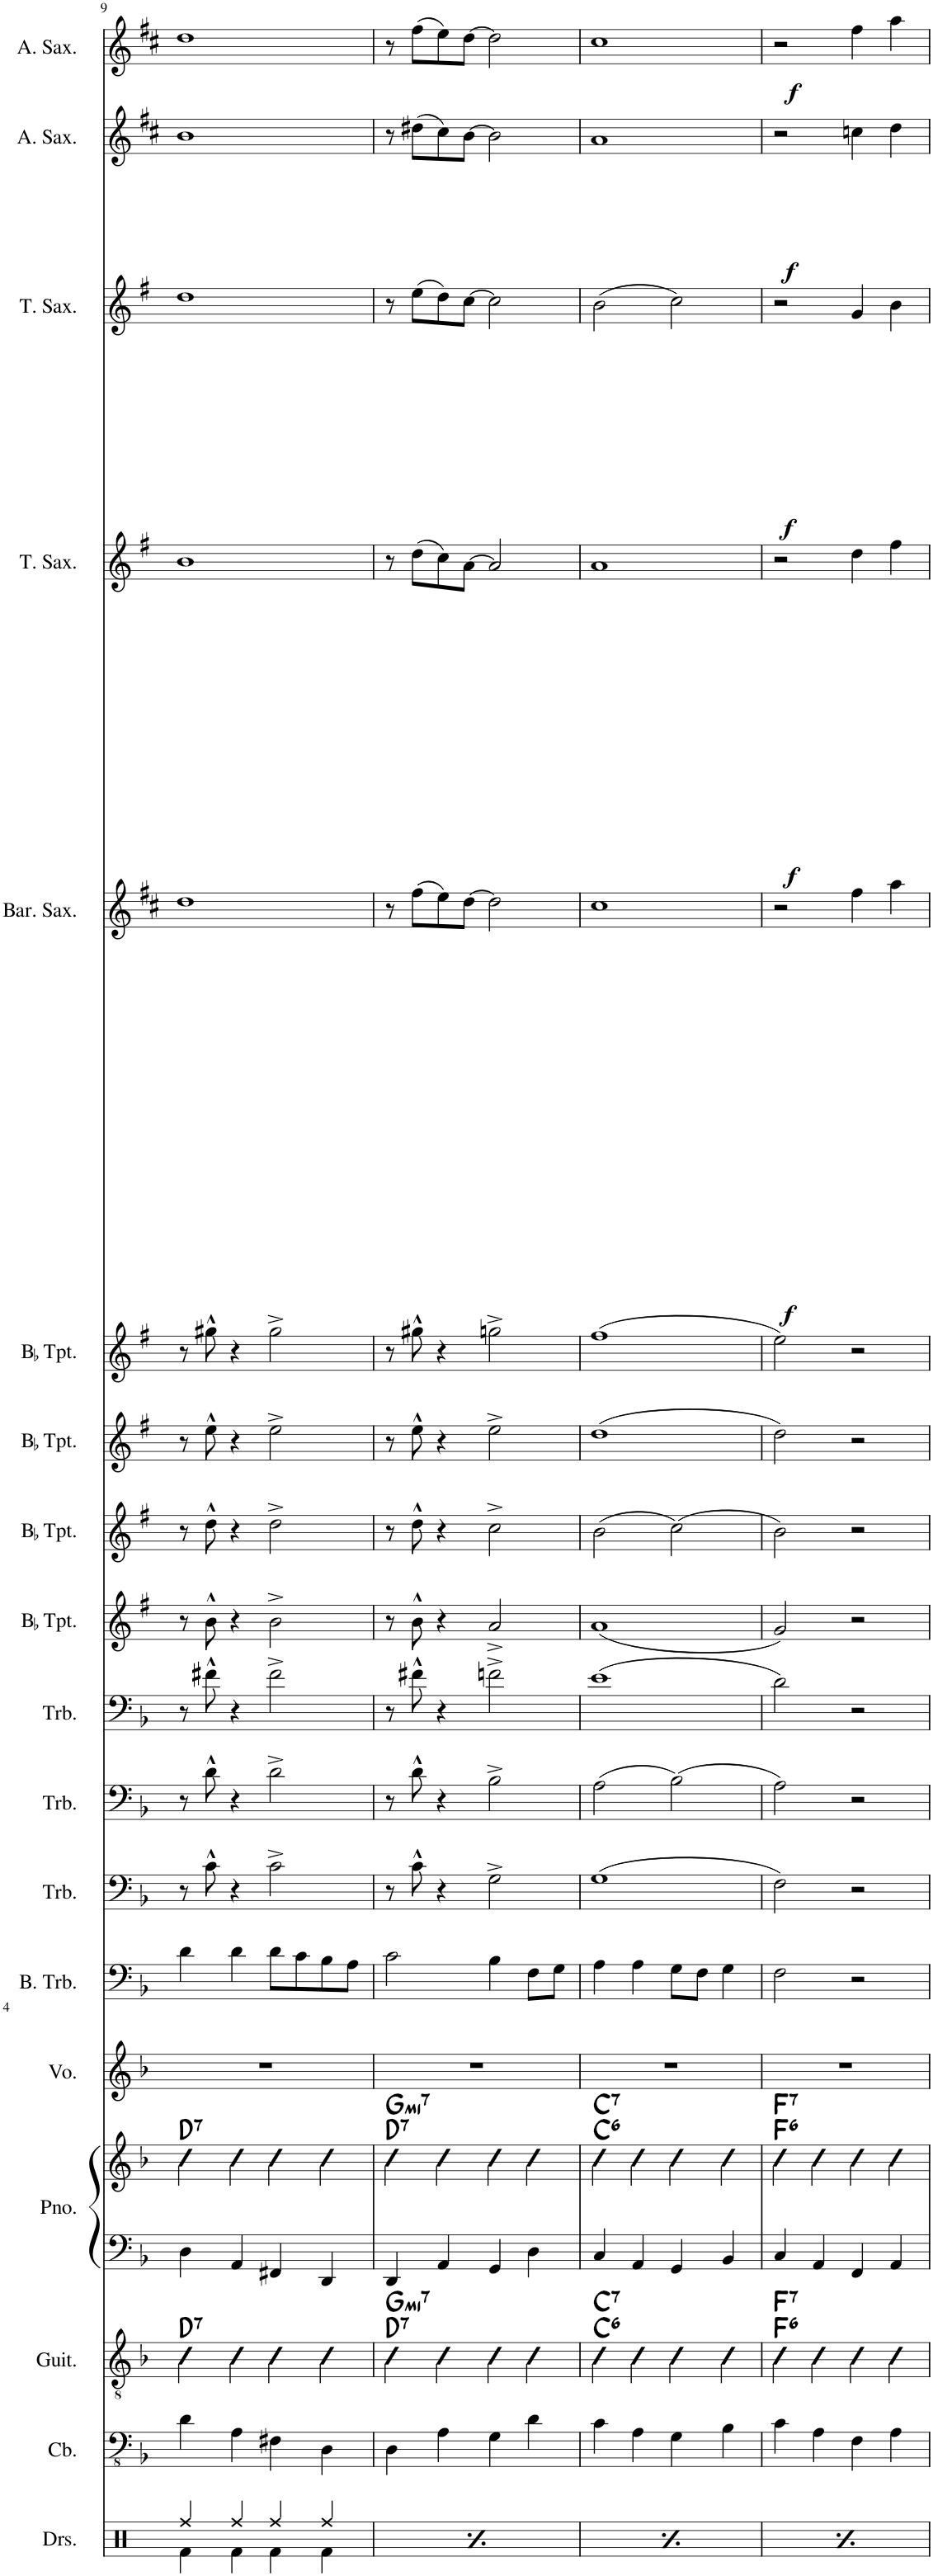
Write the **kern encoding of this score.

**kern	**kern	**kern	**harte	**kern	**kern	**harte	**kern	**kern	**kern	**kern	**kern	**kern	**kern	**kern	**kern	**kern	**dynam	**kern	**dynam	**kern	**dynam	**kern	**dynam	**kern	**dynam
*part18	*part17	*part16	*part16	*part15	*part15	*part15	*part14	*part13	*part12	*part11	*part10	*part9	*part8	*part7	*part6	*part5	*part5	*part4	*part4	*part3	*part3	*part2	*part2	*part1	*part1
*staff19	*staff18	*staff17	*	*staff16	*staff15	*	*staff14	*staff13	*staff12	*staff11	*staff10	*staff9	*staff8	*staff7	*staff6	*staff5	*staff5	*staff4	*staff4	*staff3	*staff3	*staff2	*staff2	*staff1	*staff1
*I"Drumset	*I"Double Bass	*I"Guitar	*	*I"Piano	*	*	*I"Voice	*I"Bass Trombone	*I"Trombone	*I"Trombone	*I"Trombone	*I"BaccidentalFlat Trumpet	*I"BaccidentalFlat Trumpet	*I"BaccidentalFlat Trumpet	*I"BaccidentalFlat Trumpet	*I"Baritone Saxophone	*	*I"Tenor Saxophone	*	*I"Tenor Saxophone	*	*I"Alto Saxophone	*	*I"Alto Saxophone	*
*I'Drs.	*	*I'Guit.	*	*I'Pno.	*	*	*I'Vo.	*I'B. Trb.	*I'Trb.	*I'Trb.	*I'Trb.	*I'BaccidentalFlat Tpt.	*I'BaccidentalFlat Tpt.	*I'BaccidentalFlat Tpt.	*I'BaccidentalFlat Tpt.	*I'Bar. Sax.	*	*I'T. Sax.	*	*I'T. Sax.	*	*I'A. Sax.	*	*I'A. Sax.	*
!!LO:PB:g=z
*clefX	*clefFv4	*clefGv2	*	*clefF4	*clefG2	*	*clefG2	*clefF4	*clefF4	*clefF4	*clefF4	*clefG2	*clefG2	*clefG2	*clefG2	*clefG2	*	*clefG2	*	*clefG2	*	*clefG2	*	*clefG2	*
*	*Trd7c12	*	*	*	*	*	*	*	*	*	*	*Trd1c2	*Trd1c2	*Trd1c2	*Trd1c2	*Trd12c21	*	*Trd8c14	*	*Trd8c14	*	*Trd5c9	*	*Trd5c9	*
*k[]	*k[b-]	*k[b-]	*	*k[b-]	*k[b-]	*	*k[b-]	*k[b-]	*k[b-]	*k[b-]	*k[b-]	*k[f#]	*k[f#]	*k[f#]	*k[f#]	*k[f#c#]	*	*k[f#]	*	*k[f#]	*	*k[f#c#]	*	*k[f#c#]	*
*M4/4	*M4/4	*M4/4	*	*M4/4	*M4/4	*	*M4/4	*M4/4	*M4/4	*M4/4	*M4/4	*M4/4	*M4/4	*M4/4	*M4/4	*M4/4	*	*M4/4	*	*M4/4	*	*M4/4	*	*M4/4	*
=9	=9	=9	=9	=9	=9	=9	=9	=9	=9	=9	=9	=9	=9	=9	=9	=9	=9	=9	=9	=9	=9	=9	=9	=9	=9
*^	*	*	*	*	*	*	*	*	*	*	*	*	*	*	*	*	*	*	*	*	*	*	*	*	*
!	!	!	!	!LO:H:kt=7	!	!	!LO:H:kt=7	!	!	!	!	!	!	!	!	!	!	!	!	!	!	!	!	!	!	!
4Rff/	4Rf\	4D\	4c\	D:7	4D\	4cc\	D:7	1r	4d\	8r	8r	8r	8r	8r	8r	8r	1dd	.	1b	.	1dd	.	1b	.	1dd	.
.	.	.	.	.	.	.	.	.	.	8c^^\	8d^^\	8f#X^^\	8b^^\	8dd^^\	8ee^^\	8gg#X^^\	.	.	.	.	.	.	.	.	.	.
4Rff/	4Rf\	4AA\	4c\	.	4AA/	4cc\	.	.	4d\	4r	4r	4r	4r	4r	4r	4r	.	.	.	.	.	.	.	.	.	.
4Rff/	4Rf\	4FF#X\	4c\	.	4FF#X/	4cc\	.	.	8d\L	2c^\	2d^\	2f#^\	2b^\	2dd^\	2ee^\	2gg#^\	.	.	.	.	.	.	.	.	.	.
.	.	.	.	.	.	.	.	.	8c\	.	.	.	.	.	.	.	.	.	.	.	.	.	.	.	.	.
4Rff/	4Rf\	4DD\	4c\	.	4DD/	4cc\	.	.	8B-\	.	.	.	.	.	.	.	.	.	.	.	.	.	.	.	.	.
.	.	.	.	.	.	.	.	.	8A\J	.	.	.	.	.	.	.	.	.	.	.	.	.	.	.	.	.
=10	=10	=10	=10	=10	=10	=10	=10	=10	=10	=10	=10	=10	=10	=10	=10	=10	=10	=10	=10	=10	=10	=10	=10	=10	=10	=10
!	!	!	!	!LO:H:n=1:kt=7	!	!	!	!	!	!	!	!	!	!	!	!	!	!	!	!	!	!	!	!	!	!
!	!	!	!	!LO:H:n=2:kt=m7	!	!	!LO:H:n=1:kt=7	!	!	!	!	!	!	!	!	!	!	!	!	!	!	!	!	!	!	!
!	!	!	!	!	!	!	!LO:H:n=2:kt=m7	!	!	!	!	!	!	!	!	!	!	!	!	!	!	!	!	!	!	!
4Rff/	4Rf\	4DD\	4c\	D:7 G:min7	4DD/	4cc\	D:7 G:min7	1r	2c\	8r	8r	8r	8r	8r	8r	8r	8r	.	8r	.	8r	.	8r	.	8r	.
.	.	.	.	.	.	.	.	.	.	8c^^\	8d^^\	8f#X^^\	8b^^\	8dd^^\	8ee^^\	8gg#X^^\	(8ff#\L	.	(8dd\L	.	(8ee\L	.	(8dd#X\L	.	(8ff#\L	.
4Rff/	4Rf\	4AA\	4c\	.	4AA/	4cc\	.	.	.	4r	4r	4r	4r	4r	4r	4r	8ee\)	.	8cc\)	.	8dd\)	.	8cc#\)	.	8ee\)	.
.	.	.	.	.	.	.	.	.	.	.	.	.	.	.	.	.	[8dd\J	.	[8a\J	.	[8cc\J	.	[8b\J	.	[8dd\J	.
4Rff/	4Rf\	4GG\	4c\	.	4GG/	4cc\	.	.	4B-\	2G^\	2B-^\	2fn^\	2a^/	2cc^\	2ee^\	2ggn^\	2dd\]	.	2a/]	.	2cc\]	.	2b\]	.	2dd\]	.
4Rff/	4Rf\	4D\	4c\	.	4D\	4cc\	.	.	8F\L	.	.	.	.	.	.	.	.	.	.	.	.	.	.	.	.	.
.	.	.	.	.	.	.	.	.	8G\J	.	.	.	.	.	.	.	.	.	.	.	.	.	.	.	.	.
=11	=11	=11	=11	=11	=11	=11	=11	=11	=11	=11	=11	=11	=11	=11	=11	=11	=11	=11	=11	=11	=11	=11	=11	=11	=11	=11
!	!	!	!	!LO:H:n=1:kt=6	!	!	!	!	!	!	!	!	!	!	!	!	!	!	!	!	!	!	!	!	!	!
!	!	!	!	!LO:H:n=2:kt=7	!	!	!LO:H:n=1:kt=6	!	!	!	!	!	!	!	!	!	!	!	!	!	!	!	!	!	!	!
!	!	!	!	!	!	!	!LO:H:n=2:kt=7	!	!	!	!	!	!	!	!	!	!	!	!	!	!	!	!	!	!	!
4Rff/	4Rf\	4C\	4c\	C:maj6 C:7	4C/	4cc\	C:maj6 C:7	1r	4A\	(1G	(2A\	(1e	(1a	(2b\	(1dd	(1ff#	1cc#	.	1a	.	(2b\	.	1a	.	1cc#	.
4Rff/	4Rf\	4AA\	4c\	.	4AA/	4cc\	.	.	4A\	.	.	.	.	.	.	.	.	.	.	.	.	.	.	.	.	.
4Rff/	4Rf\	4GG\	4c\	.	4GG/	4cc\	.	.	8G\L	.	(2B-\)	.	.	(2cc\)	.	.	.	.	.	.	2cc\)	.	.	.	.	.
.	.	.	.	.	.	.	.	.	8F\J	.	.	.	.	.	.	.	.	.	.	.	.	.	.	.	.	.
4Rff/	4Rf\	4BB-\	4c\	.	4BB-/	4cc\	.	.	4G\	.	.	.	.	.	.	.	.	.	.	.	.	.	.	.	.	.
=12	=12	=12	=12	=12	=12	=12	=12	=12	=12	=12	=12	=12	=12	=12	=12	=12	=12	=12	=12	=12	=12	=12	=12	=12	=12	=12
!	!	!	!	!LO:H:n=1:kt=6	!	!	!	!	!	!	!	!	!	!	!	!	!	!LO:DY:b	!	!LO:DY:b	!	!LO:DY:b	!	!LO:DY:b	!	!LO:DY:b
!	!	!	!	!LO:H:n=2:kt=7	!	!	!LO:H:n=1:kt=6	!	!	!	!	!	!	!	!	!	!	!	!	!	!	!	!	!	!	!
!	!	!	!	!	!	!	!LO:H:n=2:kt=7	!	!	!	!	!	!	!	!	!	!	!	!	!	!	!	!	!	!	!
4Rff/	4Rf\	4C\	4c\	F:maj6 F:7	4C/	4cc\	F:maj6 F:7	1r	2F\	2F\)	2A\)	2d\)	2g/)	2b\)	2dd\)	2ee\)	2r	f	2r	f	2r	f	2r	f	2r	f
4Rff/	4Rf\	4AA\	4c\	.	4AA/	4cc\	.	.	.	.	.	.	.	.	.	.	.	.	.	.	.	.	.	.	.	.
4Rff/	4Rf\	4FF\	4c\	.	4FF/	4cc\	.	.	2r	2r	2r	2r	2r	2r	2r	2r	4ff#\	.	4dd\	.	4g/	.	4ccn\	.	4ff#\	.
4Rff/	4Rf\	4AA\	4c\	.	4AA/	4cc\	.	.	.	.	.	.	.	.	.	.	4aa\	.	4ff#\	.	4b\	.	4dd\	.	4aa\	.
*v	*v	*	*	*	*	*	*	*	*	*	*	*	*	*	*	*	*	*	*	*	*	*	*	*	*	*
=	=	=	=	=	=	=	=	=	=	=	=	=	=	=	=	=	=	=	=	=	=	=	=	=	=
*-	*-	*-	*-	*-	*-	*-	*-	*-	*-	*-	*-	*-	*-	*-	*-	*-	*-	*-	*-	*-	*-	*-	*-	*-	*-
